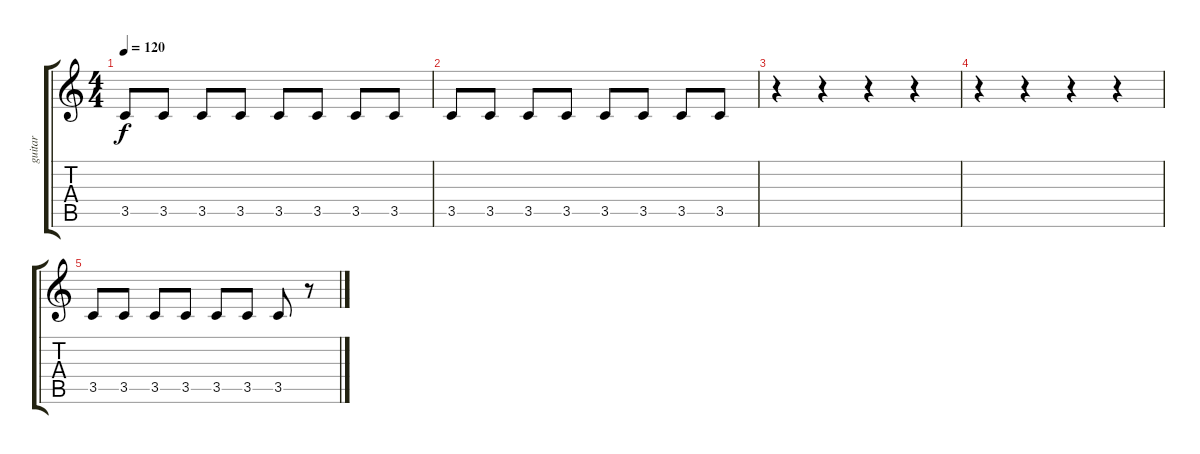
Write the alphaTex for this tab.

\track ("guitar" "guitar") {instrument acousticguitarsteel}
\staff {score tabs}
\tuning (E4 B3 G3 D3 A2 E2) {hide}
\ts (4 4)
\tempo 120
\clef g2
\ks c
3.5.8{dy f instrument acousticguitarsteel} 3.5.8 3.5.8 3.5.8 3.5.8 3.5.8 3.5.8 3.5.8 |
3.5.8 3.5.8 3.5.8 3.5.8 3.5.8 3.5.8 3.5.8 3.5.8 |
r.4 r.4 r.4 r.4 |
r.4 r.4 r.4 r.4 |
3.5.8 3.5.8 3.5.8 3.5.8 3.5.8 3.5.8 3.5.8 r.8
